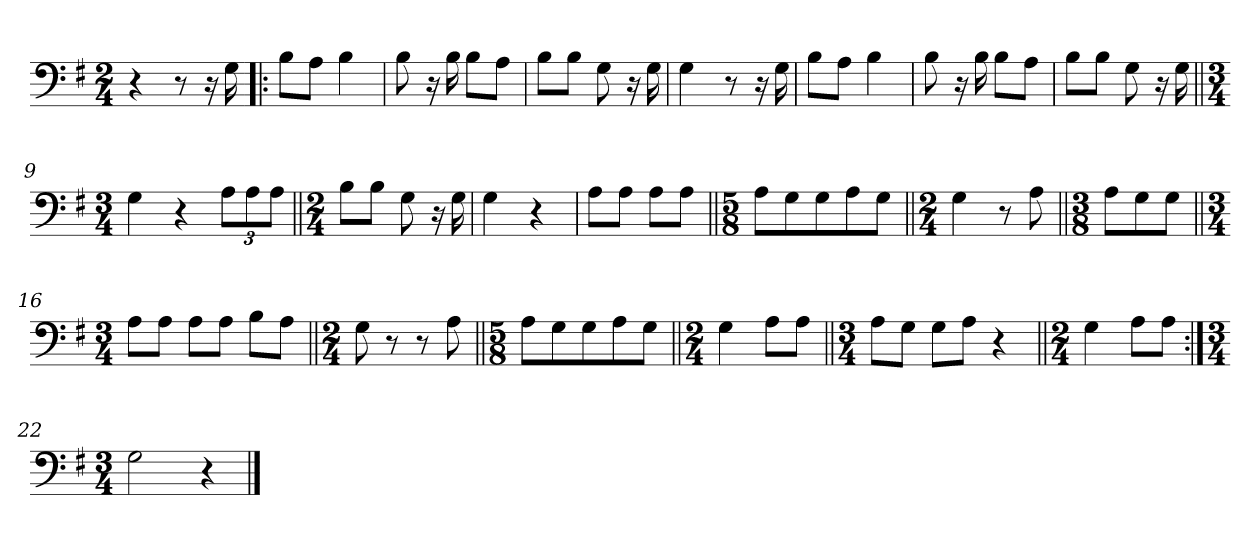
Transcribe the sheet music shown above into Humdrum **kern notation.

**kern
*part1
*staff1
*clefF4
*k[f#]
*M2/4
=1
4r
8r
16r
16G\
=2!|:
8B\L
8A\J
4B\
=3
8B\
16r
16B\
8B\L
8A\J
=4
8B\L
8B\J
8G\
16r
16G\
=5
4G\
8r
16r
16G\
=6
8B\L
8A\J
4B\
=7
8B\
16r
16B\
8B\L
8A\J
=8
8B\L
8B\J
8G\
16r
16G\
=9||
*M3/4
4G\
4r
12A\L
12A\
12A\J
=10||
*M2/4
8B\L
8B\J
8G\
16r
16G\
=11
4G\
4r
=12
8A\L
8A\J
8A\L
8A\J
=13||
*M5/8
8A\L
8G\
8G\
8A\
8G\J
=14||
*M2/4
4G\
8r
8A\
=15||
*M3/8
8A\L
8G\
8G\J
=16||
*M3/4
8A\L
8A\J
8A\L
8A\J
8B\L
8A\J
=17||
*M2/4
8G\
8r
8r
8A\
=18||
*M5/8
8A\L
8G\
8G\
8A\
8G\J
=19||
*M2/4
4G\
8A\L
8A\J
=20||
*M3/4
8A\L
8G\J
8G\L
8A\J
4r
=21||
*M2/4
4G\
8A\L
8A\J
=22:|!
*M3/4
2G\
4r
==
*-
